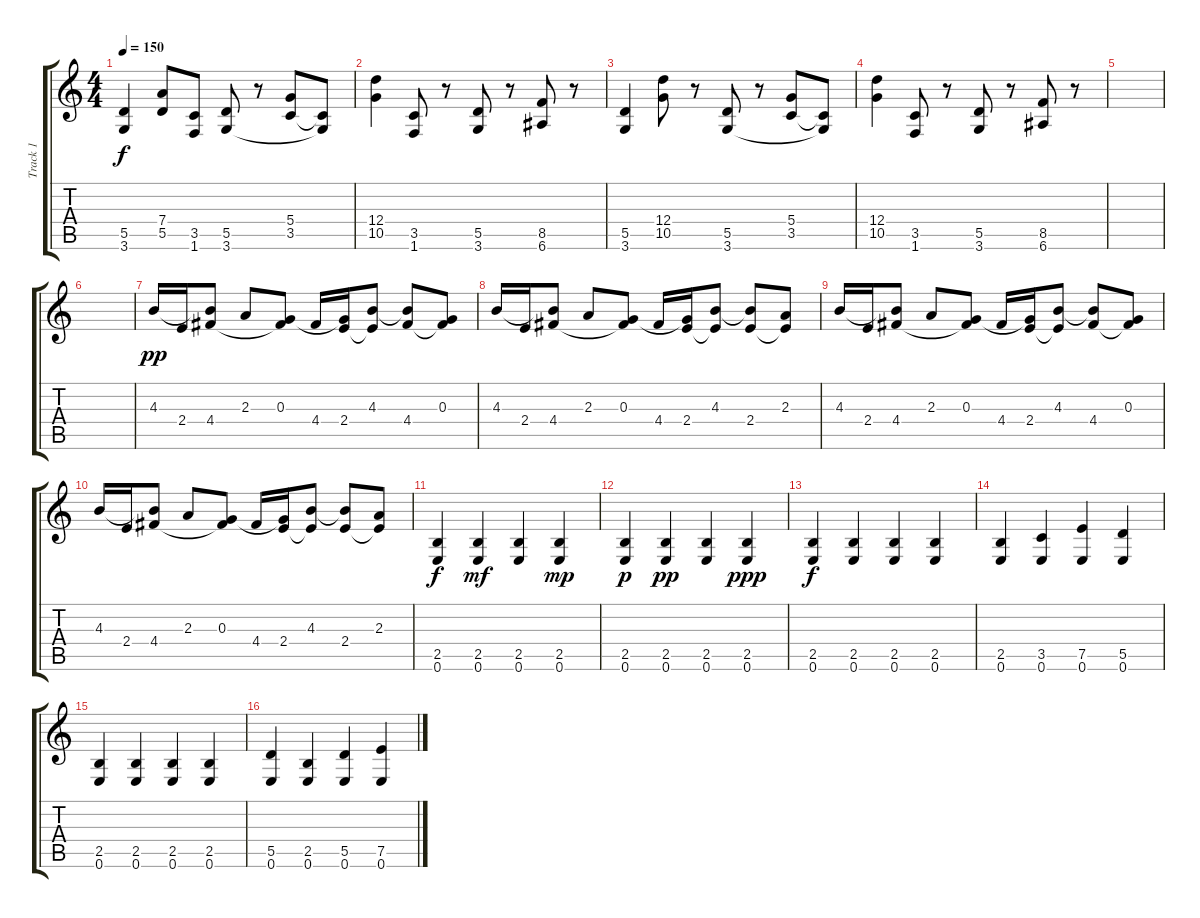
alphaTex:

\track ("Track 1" "Track 1") {instrument electricguitarclean}
\staff {score tabs}
\tuning (E4 B3 G3 D3 A2 E2) {hide}
\ts (4 4)
\tempo 150
\clef g2
\ks c
(5.5 3.6).4{dy f} (7.4 5.5).8 (3.5 1.6).8 (5.5 3.6).8 r.8 (5.4 3.5).8 (3.5{t} 3.6{t}).8 |
(12.4 10.5).4 (3.5 1.6).8 r.8 (5.5 3.6).8 r.8 (8.5 6.6).8 r.8 |
(5.5 3.6).4 (12.4 10.5).8 r.8 (5.5 3.6).8 r.8 (5.4 3.5).8 (3.5{t} 3.6{t}).8 |
(12.4 10.5).4 (3.5 1.6).8 r.8 (5.5 3.6).8 r.8 (8.5 6.6).8 r.8 |
|
|
4.3.16{dy pp} 2.4.16 (4.3{t} 4.4).8 2.3.8 (0.3 4.4{t}).8 4.4.16 (0.3{t} 2.4).16 (4.3 2.4{t}).8 (4.3{t} 4.4).8 (0.3 4.4{t}).8 |
4.3.16 2.4.16 (4.3{t} 4.4).8 2.3.8 (0.3 4.4{t}).8 4.4.16 (0.3{t} 2.4).16 (4.3 2.4{t}).8 (4.3{t} 2.4).8 (2.3 2.4{t}).8 |
4.3.16 2.4.16 (4.3{t} 4.4).8 2.3.8 (0.3 4.4{t}).8 4.4.16 (0.3{t} 2.4).16 (4.3 2.4{t}).8 (4.3{t} 4.4).8 (0.3 4.4{t}).8 |
4.3.16 2.4.16 (4.3{t} 4.4).8 2.3.8 (0.3 4.4{t}).8 4.4.16 (0.3{t} 2.4).16 (4.3 2.4{t}).8 (4.3{t} 2.4).8 (2.3 2.4{t}).8 |
(2.5 0.6).4{dy f} (2.5 0.6).4{dy mf} (2.5 0.6).4 (2.5 0.6).4{dy mp} |
(2.5 0.6).4{dy p} (2.5 0.6).4{dy pp} (2.5 0.6).4 (2.5 0.6).4{dy ppp} |
(2.5 0.6).4{dy f} (2.5 0.6).4 (2.5 0.6).4 (2.5 0.6).4 |
(2.5 0.6).4 (3.5 0.6).4 (7.5 0.6).4 (5.5 0.6).4 |
(2.5 0.6).4 (2.5 0.6).4 (2.5 0.6).4 (2.5 0.6).4 |
(5.5 0.6).4 (2.5 0.6).4 (5.5 0.6).4 (7.5 0.6).4
